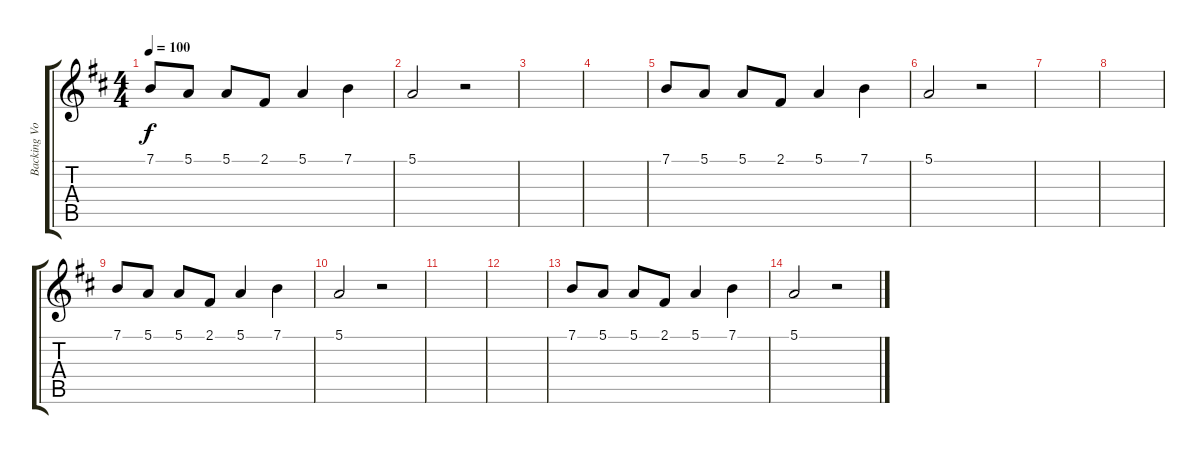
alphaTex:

\track ("Backing Vocals" "Backing Vo") {instrument pad4choir}
\staff {score tabs}
\tuning (E4 B3 G3 D3 A2 E2) {hide}
\ts (4 4)
\tempo 100
\clef g2
\ks d
7.1.8{dy f} 5.1.8 5.1.8 2.1.8 5.1.4 7.1.4 |
5.1.2 r.2 |
|
|
7.1.8 5.1.8 5.1.8 2.1.8 5.1.4 7.1.4 |
5.1.2 r.2 |
|
|
7.1.8 5.1.8 5.1.8 2.1.8 5.1.4 7.1.4 |
5.1.2 r.2 |
|
|
7.1.8 5.1.8 5.1.8 2.1.8 5.1.4 7.1.4 |
5.1.2 r.2
